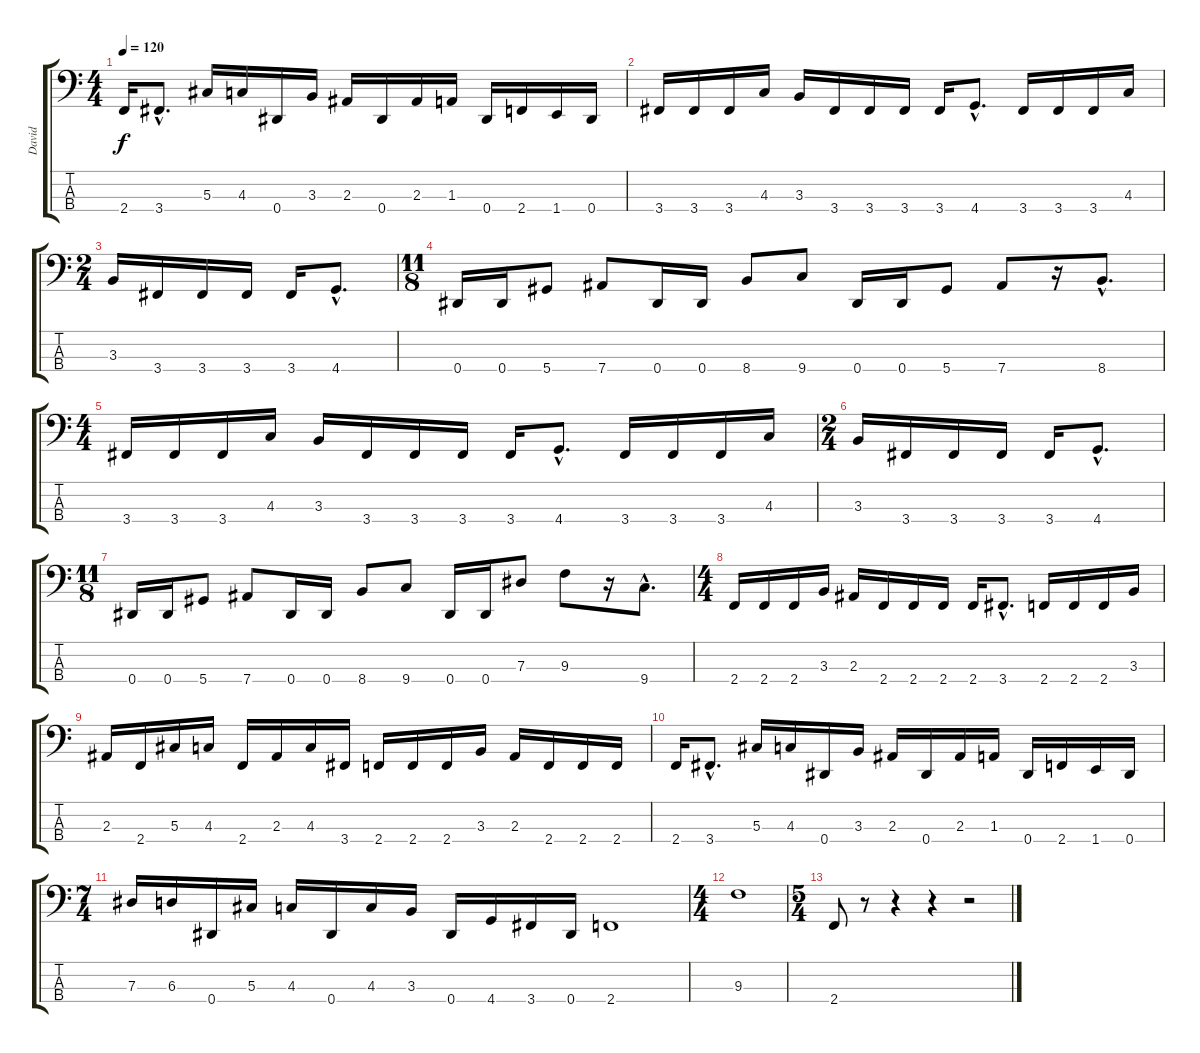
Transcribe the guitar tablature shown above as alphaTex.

\track ("David" "David") {instrument electricbasspick}
\staff {score tabs}
\tuning (Gb2 Db2 Ab1 Eb1) {hide}
\ts (4 4)
\tempo 120
\clef f4
\ks c
2.4.16{dy f} 3.4{hac}.8{d} 5.3.16 4.3.16 0.4.16 3.3.16 2.3.16 0.4.16 2.3.16 1.3.16 0.4.16 2.4.16 1.4.16 0.4.16 |
3.4.16 3.4.16 3.4.16 4.3.16 3.3.16 3.4.16 3.4.16 3.4.16 3.4.16 4.4{hac}.8{d} 3.4.16 3.4.16 3.4.16 4.3.16 |
\ts (2 4)
3.3.16 3.4.16 3.4.16 3.4.16 3.4.16 4.4{hac}.8{d} |
\ts (11 8)
0.4.16 0.4.16 5.4.8 7.4.8 0.4.16 0.4.16 8.4.8 9.4.8 0.4.16 0.4.16 5.4.8 7.4.8 r.16 8.4{hac}.8{d} |
\ts (4 4)
3.4.16 3.4.16 3.4.16 4.3.16 3.3.16 3.4.16 3.4.16 3.4.16 3.4.16 4.4{hac}.8{d} 3.4.16 3.4.16 3.4.16 4.3.16 |
\ts (2 4)
3.3.16 3.4.16 3.4.16 3.4.16 3.4.16 4.4{hac}.8{d} |
\ts (11 8)
0.4.16 0.4.16 5.4.8 7.4.8 0.4.16 0.4.16 8.4.8 9.4.8 0.4.16 0.4.16 7.3.8 9.3.8 r.16 9.4{hac}.8{d} |
\ts (4 4)
2.4.16 2.4.16 2.4.16 3.3.16 2.3.16 2.4.16 2.4.16 2.4.16 2.4.16 3.4{hac}.8{d} 2.4.16 2.4.16 2.4.16 3.3.16 |
2.3.16 2.4.16 5.3.16 4.3.16 2.4.16 2.3.16 4.3.16 3.4.16 2.4.16 2.4.16 2.4.16 3.3.16 2.3.16 2.4.16 2.4.16 2.4.16 |
2.4.16 3.4{hac}.8{d} 5.3.16 4.3.16 0.4.16 3.3.16 2.3.16 0.4.16 2.3.16 1.3.16 0.4.16 2.4.16 1.4.16 0.4.16 |
\ts (7 4)
7.3.16 6.3.16 0.4.16 5.3.16 4.3.16 0.4.16 4.3.16 3.3.16 0.4.16 4.4.16 3.4.16 0.4.16 2.4.1 |
\ts (4 4)
9.3.1 |
\ts (5 4)
2.4.8 r.8 r.4 r.4 r.2
